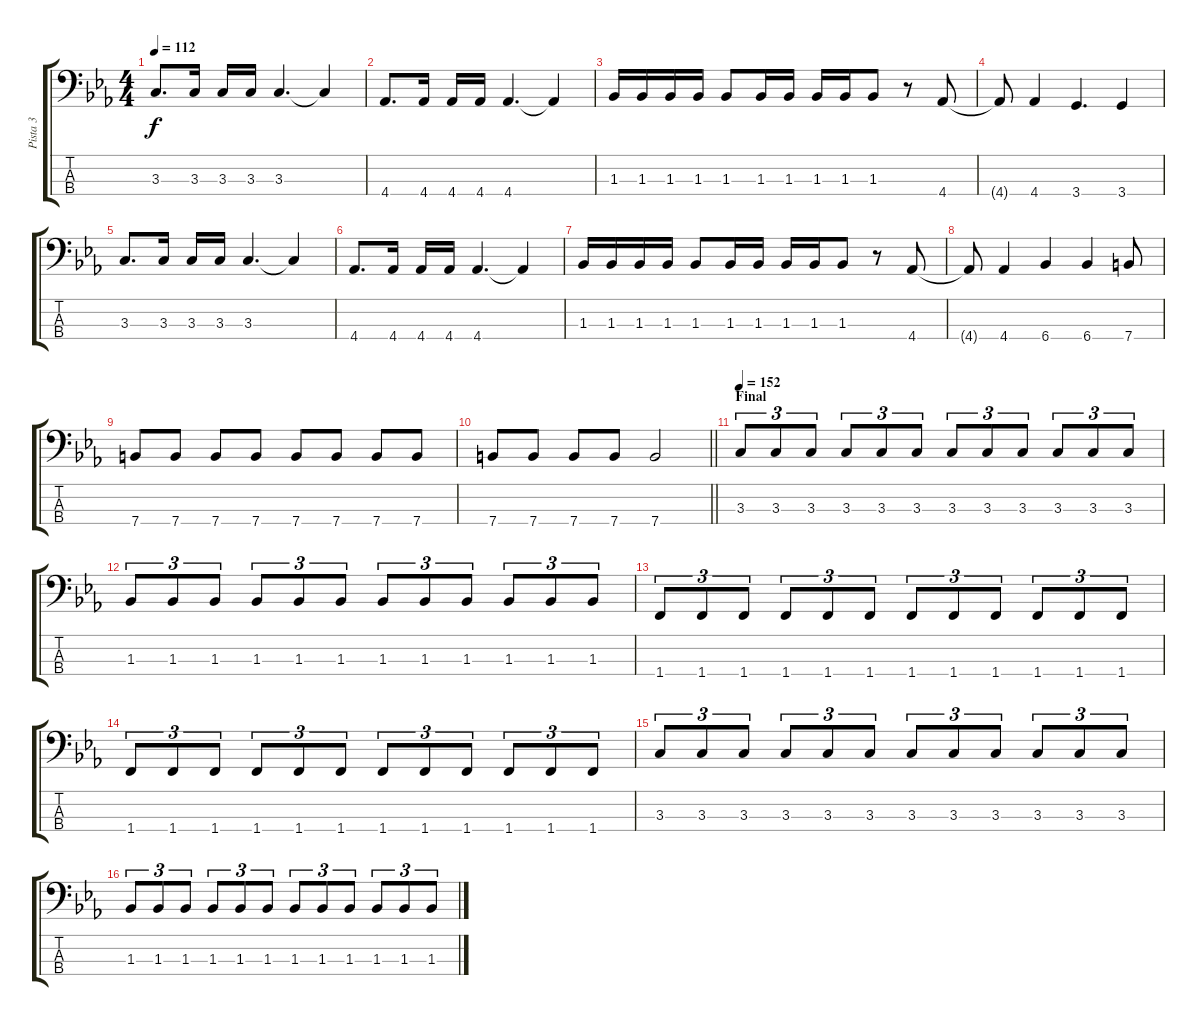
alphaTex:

\track ("Pista 3" "Pista 3") {instrument electricbassfinger}
\staff {score tabs}
\tuning (G2 D2 A1 E1) {hide}
\ts (4 4)
\tempo 112
\clef f4
\ks cminor
3.3.8{d dy f} 3.3.16 3.3.16 3.3.16 3.3.4{d} 3.3{t}.4 |
4.4.8{d} 4.4.16 4.4.16 4.4.16 4.4.4{d} 4.4{t}.4 |
1.3.16 1.3.16 1.3.16 1.3.16 1.3.8 1.3.16 1.3.16 1.3.16 1.3.16 1.3.8 r.8 4.4.8 |
4.4{t}.8 4.4.4 3.4.4{d} 3.4.4 |
3.3.8{d} 3.3.16 3.3.16 3.3.16 3.3.4{d} 3.3{t}.4 |
4.4.8{d} 4.4.16 4.4.16 4.4.16 4.4.4{d} 4.4{t}.4 |
1.3.16 1.3.16 1.3.16 1.3.16 1.3.8 1.3.16 1.3.16 1.3.16 1.3.16 1.3.8 r.8 4.4.8 |
4.4{t}.8 4.4.4 6.4.4 6.4.4 7.4.8 |
7.4.8 7.4.8 7.4.8 7.4.8 7.4.8 7.4.8 7.4.8 7.4.8 |
\barLineRight lightlight
7.4.8 7.4.8 7.4.8 7.4.8 7.4.2 |
\section ("" "Final")
\tempo 152
3.3.8{tu (3 2)} 3.3.8{tu (3 2)} 3.3.8{tu (3 2)} 3.3.8{tu (3 2)} 3.3.8{tu (3 2)} 3.3.8{tu (3 2)} 3.3.8{tu (3 2)} 3.3.8{tu (3 2)} 3.3.8{tu (3 2)} 3.3.8{tu (3 2)} 3.3.8{tu (3 2)} 3.3.8{tu (3 2)} |
1.3.8{tu (3 2)} 1.3.8{tu (3 2)} 1.3.8{tu (3 2)} 1.3.8{tu (3 2)} 1.3.8{tu (3 2)} 1.3.8{tu (3 2)} 1.3.8{tu (3 2)} 1.3.8{tu (3 2)} 1.3.8{tu (3 2)} 1.3.8{tu (3 2)} 1.3.8{tu (3 2)} 1.3.8{tu (3 2)} |
1.4.8{tu (3 2)} 1.4.8{tu (3 2)} 1.4.8{tu (3 2)} 1.4.8{tu (3 2)} 1.4.8{tu (3 2)} 1.4.8{tu (3 2)} 1.4.8{tu (3 2)} 1.4.8{tu (3 2)} 1.4.8{tu (3 2)} 1.4.8{tu (3 2)} 1.4.8{tu (3 2)} 1.4.8{tu (3 2)} |
1.4.8{tu (3 2)} 1.4.8{tu (3 2)} 1.4.8{tu (3 2)} 1.4.8{tu (3 2)} 1.4.8{tu (3 2)} 1.4.8{tu (3 2)} 1.4.8{tu (3 2)} 1.4.8{tu (3 2)} 1.4.8{tu (3 2)} 1.4.8{tu (3 2)} 1.4.8{tu (3 2)} 1.4.8{tu (3 2)} |
3.3.8{tu (3 2)} 3.3.8{tu (3 2)} 3.3.8{tu (3 2)} 3.3.8{tu (3 2)} 3.3.8{tu (3 2)} 3.3.8{tu (3 2)} 3.3.8{tu (3 2)} 3.3.8{tu (3 2)} 3.3.8{tu (3 2)} 3.3.8{tu (3 2)} 3.3.8{tu (3 2)} 3.3.8{tu (3 2)} |
1.3.8{tu (3 2)} 1.3.8{tu (3 2)} 1.3.8{tu (3 2)} 1.3.8{tu (3 2)} 1.3.8{tu (3 2)} 1.3.8{tu (3 2)} 1.3.8{tu (3 2)} 1.3.8{tu (3 2)} 1.3.8{tu (3 2)} 1.3.8{tu (3 2)} 1.3.8{tu (3 2)} 1.3.8{tu (3 2)}
